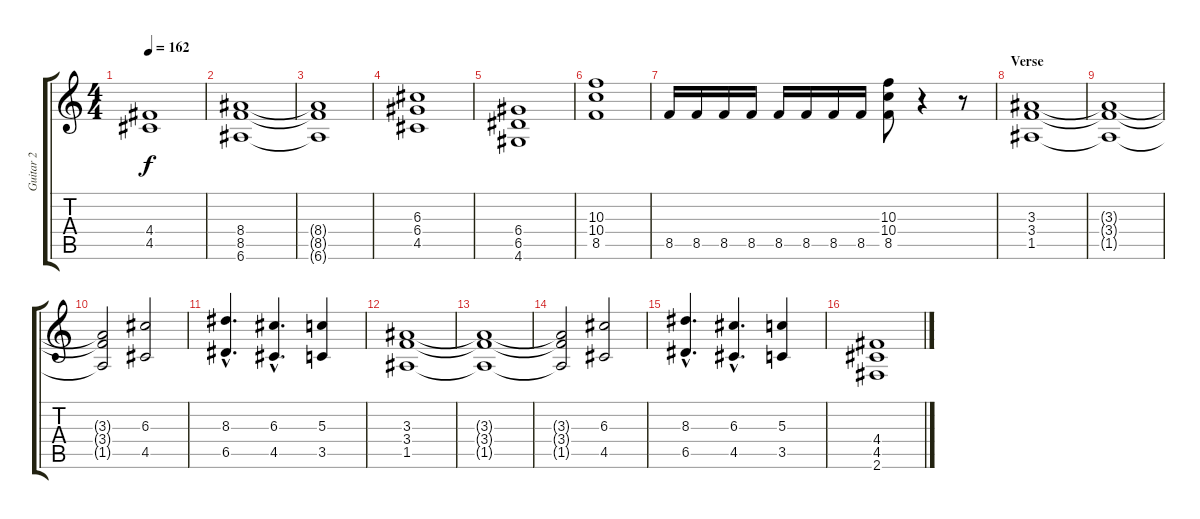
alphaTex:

\track ("Guitar 2" "Guitar 2") {instrument distortionguitar}
\staff {score tabs}
\tuning (E4 B3 G3 D3 A2 E2) {hide}
\ts (4 4)
\tempo 162
\clef g2
\ks c
(4.4{t} 4.5{t}).1{dy f} |
(8.4 8.5 6.6).1 |
(8.4{t} 8.5{t} 6.6{t}).1 |
(6.3 6.4 4.5).1 |
(6.4 6.5 4.6).1 |
(10.3 10.4 8.5).1 |
8.5.16 8.5.16 8.5.16 8.5.16 8.5.16 8.5.16 8.5.16 8.5.16 (10.3 10.4 8.5).8 r.4 r.8 |
\section ("" "Verse")
(3.3 3.4 1.5).1 |
(3.3{t} 3.4{t} 1.5{t}).1 |
(3.3{t} 3.4{t} 1.5{t}).2 (6.3 4.5).2 |
(8.3{hac} 6.5{hac}).4{d} (6.3{hac} 4.5{hac}).4{d} (5.3 3.5).4 |
(3.3 3.4 1.5).1 |
(3.3{t} 3.4{t} 1.5{t}).1 |
(3.3{t} 3.4{t} 1.5{t}).2 (6.3 4.5).2 |
(8.3{hac} 6.5{hac}).4{d} (6.3{hac} 4.5{hac}).4{d} (5.3 3.5).4 |
\section ("" "")
(4.4 4.5 2.6).1
